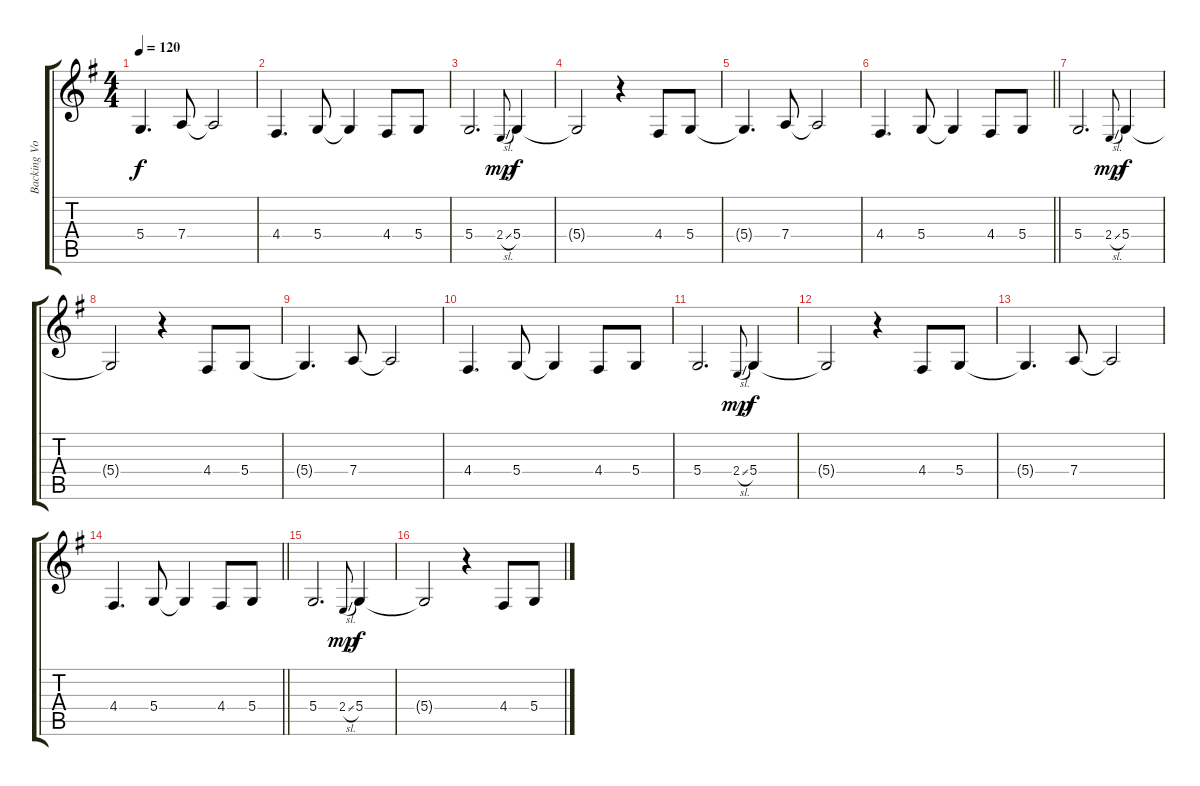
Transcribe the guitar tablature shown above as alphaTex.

\track ("Backing Vocal 1" "Backing Vo") {instrument synthvoice}
\staff {score tabs}
\tuning (E4 B3 G3 D3 A2 E2) {hide}
\ts (4 4)
\tempo 120
\clef g2
\ks eminor
5.4{t}.4{d dy f} 7.4.8 7.4{t}.2 |
4.4.4{d} 5.4.8 5.4{t}.4 4.4.8 5.4.8 |
5.4.2{d} 2.4{sl}.8{gr onbeat dy mp} 5.4.4{dy f} |
5.4{t}.2 r.4 4.4.8 5.4.8 |
5.4{t}.4{d} 7.4.8 7.4{t}.2 |
\barLineRight lightlight
4.4.4{d} 5.4.8 5.4{t}.4 4.4.8 5.4.8 |
5.4.2{d} 2.4{sl}.8{gr onbeat dy mp} 5.4.4{dy f} |
5.4{t}.2 r.4 4.4.8 5.4.8 |
5.4{t}.4{d} 7.4.8 7.4{t}.2 |
4.4.4{d} 5.4.8 5.4{t}.4 4.4.8 5.4.8 |
5.4.2{d} 2.4{sl}.8{gr onbeat dy mp} 5.4.4{dy f} |
5.4{t}.2 r.4 4.4.8 5.4.8 |
5.4{t}.4{d} 7.4.8 7.4{t}.2 |
\barLineRight lightlight
4.4.4{d} 5.4.8 5.4{t}.4 4.4.8 5.4.8 |
5.4.2{d} 2.4{sl}.8{gr onbeat dy mp} 5.4.4{dy f} |
5.4{t}.2 r.4 4.4.8 5.4.8
